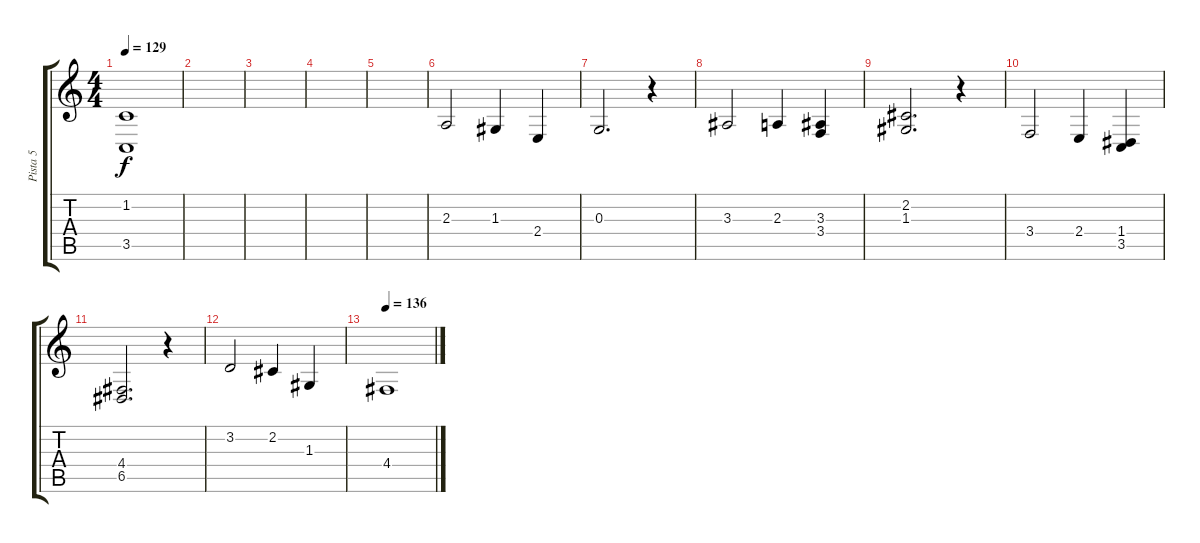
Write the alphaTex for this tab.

\track ("Pista 5" "Pista 5") {instrument lead1square}
\staff {score tabs}
\tuning (E4 B3 G3 D3 A2 E2) {hide}
\ts (4 4)
\tempo 129
\clef g2
\ks c
(1.2 3.5).1{dy f} |
|
|
|
|
2.3.2 1.3.4 2.4.4 |
0.3.2{d} r.4 |
3.3.2 2.3.4 (3.3 3.4).4 |
(2.2 1.3).2{d} r.4 |
3.4.2 2.4.4 (1.4 3.5).4 |
(4.4 6.5).2{d} r.4 |
3.2.2 2.2.4 1.3.4 |
\tempo 136
4.4.1
